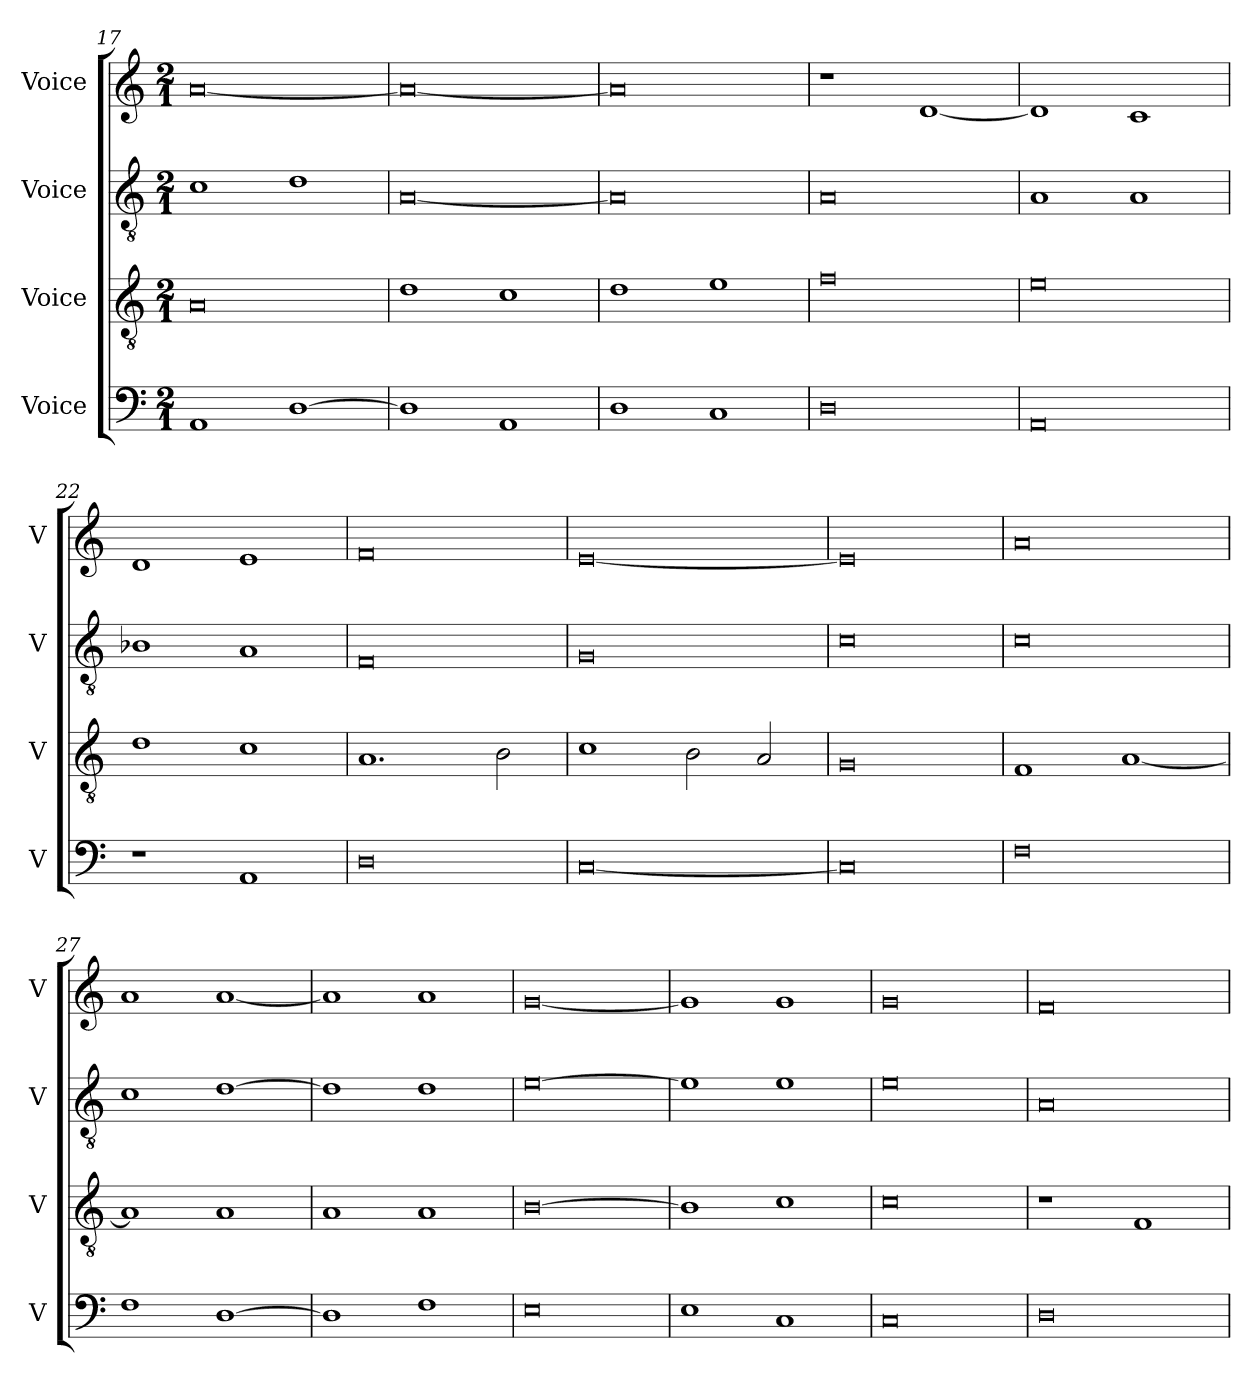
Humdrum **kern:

**kern	**kern	**kern	**kern
*part4	*part3	*part2	*part1
*staff4	*staff3	*staff2	*staff1
*I"Voice	*I"Voice	*I"Voice	*I"Voice
*I'V	*I'V	*I'V	*I'V
!!LO:PB:g=z
*clefF4	*clefGv2	*clefGv2	*clefG2
*k[]	*k[]	*k[]	*k[]
*M2/1	*M2/1	*M2/1	*M2/1
=17	=17	=17	=17
1AA	0A	1c	[0a
[1D	.	1d	.
=18	=18	=18	=18
1D]	1d	[0A	0a_
1AA	1c	.	.
=19	=19	=19	=19
1D	1d	0A]	0a]
1C	1e	.	.
=20	=20	=20	=20
0D	0f	0A	1r
.	.	.	[1d
=21	=21	=21	=21
0AA	0e	1A	1d]
.	.	1A	1c
!!LO:LB:g=z
=22	=22	=22	=22
1r	1d	1B-X	1d
1AA	1c	1A	1e
=23	=23	=23	=23
0D	1.A	0F	0f
.	2B\	.	.
=24	=24	=24	=24
[0C	1c	0G	[0e
.	2B\	.	.
.	2A/	.	.
=25	=25	=25	=25
0C]	0G	0c	0e]
=26	=26	=26	=26
0F	1F	0c	0a
.	[1A	.	.
!!LO:LB:g=z
=27	=27	=27	=27
1F	1A]	1c	1a
[1D	1A	[1d	[1a
=28	=28	=28	=28
1D]	1A	1d]	1a]
1F	1A	1d	1a
=29	=29	=29	=29
0E	[0B	[0e	[0g
=30	=30	=30	=30
1E	1B]	1e]	1g]
1C	1c	1e	1g
=31	=31	=31	=31
0C	0c	0e	0g
!!LO:LB:g=z
=32	=32	=32	=32
0D	1r	0A	0f
.	1F	.	.
=	=	=	=
*-	*-	*-	*-
